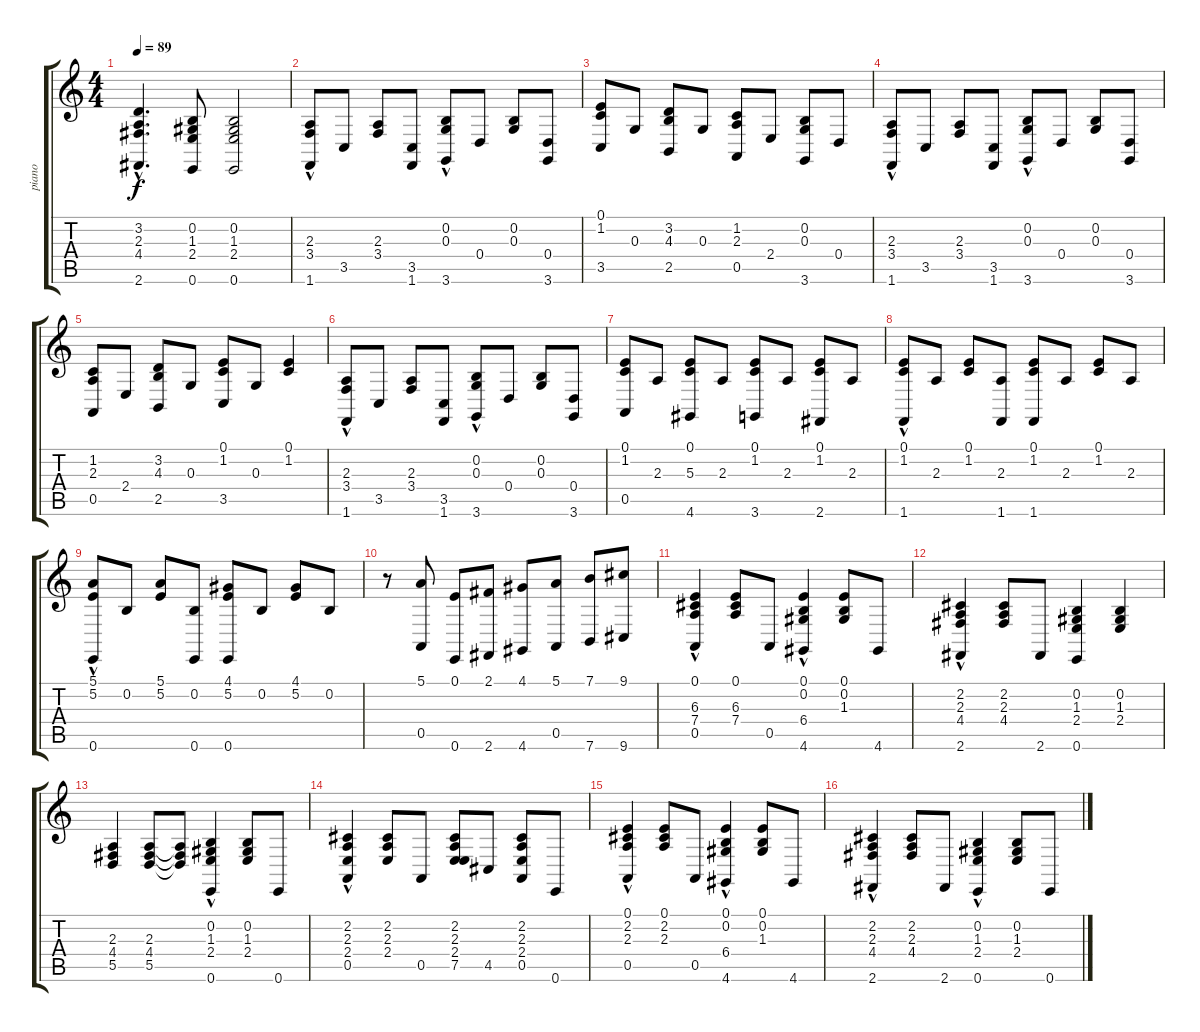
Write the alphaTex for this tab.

\track ("piano" "piano") {instrument acousticgrandpiano}
\staff {score tabs}
\tuning (E4 B3 G3 D3 A2 E2) {hide}
\ts (4 4)
\tempo 89
\clef g2
\ks c
(3.2{hac} 2.3{hac} 4.4{hac} 2.6{hac}).4{d dy f} (0.2 1.3 2.4 0.6).8 (0.2 1.3 2.4 0.6).2 |
(2.3 3.4 1.6{hac}).8{volume 12} 3.5.8 (2.3 3.4).8 (3.5 1.6).8 (0.2 0.3 3.6{hac}).8 0.4.8 (0.2 0.3).8 (0.4 3.6).8 |
(0.1 1.2 3.5).8 0.3.8 (3.2 4.3 2.5).8 0.3.8 (1.2 2.3 0.5).8 2.4.8 (0.2 0.3 3.6).8 0.4.8 |
(2.3 3.4 1.6{hac}).8 3.5.8 (2.3 3.4).8 (3.5 1.6).8 (0.2 0.3 3.6{hac}).8 0.4.8 (0.2 0.3).8 (0.4 3.6).8 |
(1.2 2.3 0.5).8 2.4.8 (3.2 4.3 2.5).8 0.3.8 (0.1 1.2 3.5).8 0.3.8 (0.1 1.2).4 |
(2.3 3.4 1.6{hac}).8 3.5.8 (2.3 3.4).8 (3.5 1.6).8 (0.2 0.3 3.6{hac}).8 0.4.8 (0.2 0.3).8 (0.4 3.6).8 |
(0.1 1.2 0.5).8 2.3.8 (0.1 5.3 4.6).8 2.3.8 (0.1 1.2 3.6).8 2.3.8 (0.1 1.2 2.6).8 2.3.8 |
(0.1 1.2 1.6{hac}).8 2.3.8 (0.1 1.2).8 (2.3 1.6).8 (0.1 1.2 1.6).8 2.3.8 (0.1 1.2).8 2.3.8 |
(5.1 5.2 0.6{hac}).8 0.2.8 (5.1 5.2).8 (0.2 0.6).8 (4.1 5.2 0.6).8 0.2.8 (4.1 5.2).8 0.2.8 |
r.8 (5.1 0.5).8{volume 14} (0.1 0.6).8 (2.1 2.6).8 (4.1 4.6).8 (5.1 0.5).8 (7.1 7.6).8 (9.1 9.6).8 |
(0.1 6.3 7.4 0.5{hac}).4{volume 12} (0.1 6.3 7.4).8 0.5.8 (0.1 0.2 6.4 4.6{hac}).4 (0.1 0.2 1.3).8 4.6.8 |
(2.2 2.3 4.4 2.6{hac}).4 (2.2 2.3 4.4).8 2.6.8 (0.2 1.3 2.4 0.6).4 (0.2 1.3 2.4).4 |
(2.3 4.4 5.5).4 (2.3 4.4 5.5).8 (2.3{t} 4.4{t} 5.5{t}).8 (0.2 1.3 2.4 0.6{hac}).4 (0.2 1.3 2.4).8 0.6.8 |
(2.2 2.3 2.4 0.5{hac}).4 (2.2 2.3 2.4).8 0.5.8 (2.2 2.3 2.4 7.5).8 4.5.8 (2.2 2.3 2.4 0.5).8 0.6.8 |
(0.1 2.2 2.3 0.5{hac}).4 (0.1 2.2 2.3).8 0.5.8 (0.1 0.2 6.4 4.6{hac}).4 (0.1 0.2 1.3).8 4.6.8 |
(2.2 2.3 4.4 2.6{hac}).4 (2.2 2.3 4.4).8 2.6.8 (0.2 1.3 2.4 0.6{hac}).4 (0.2 1.3 2.4).8 0.6.8
